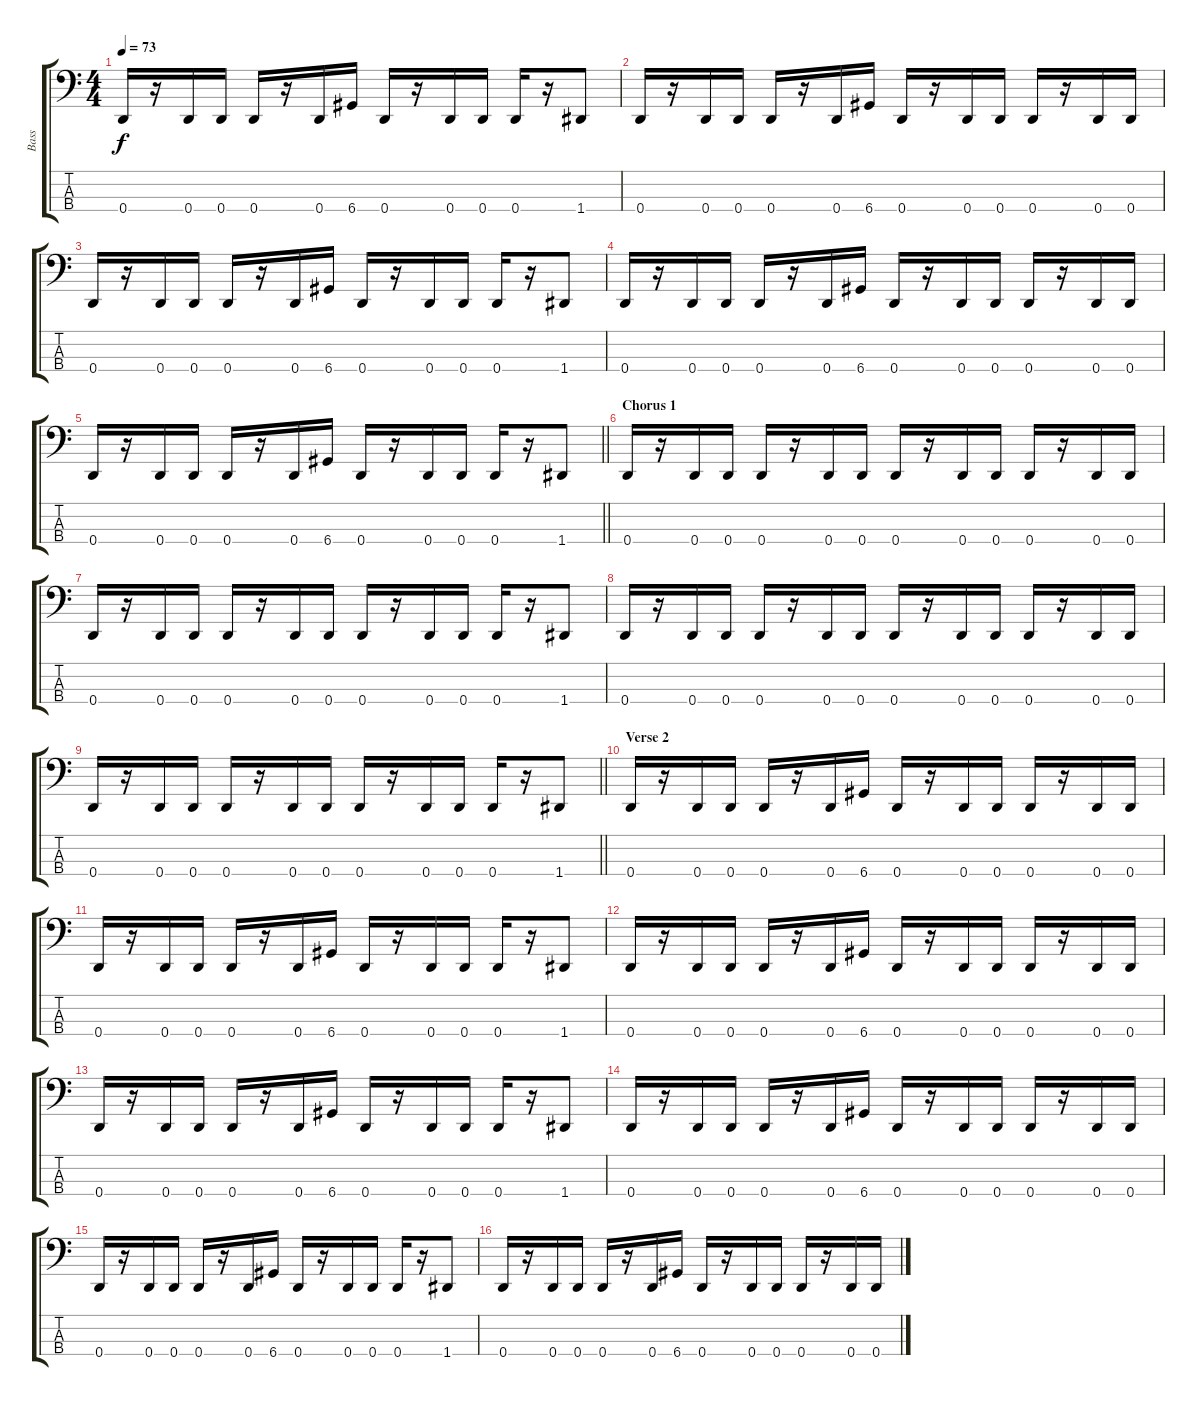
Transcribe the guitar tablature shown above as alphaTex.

\track ("Bass" "Bass") {instrument electricbasspick}
\staff {score tabs}
\tuning (G2 D2 A1 D1) {hide}
\ts (4 4)
\tempo 73
\clef f4
\ks c
0.4.16{dy f} r.16 0.4.16 0.4.16 0.4.16 r.16 0.4.16 6.4.16 0.4.16 r.16 0.4.16 0.4.16 0.4.16 r.16 1.4.8 |
0.4.16 r.16 0.4.16 0.4.16 0.4.16 r.16 0.4.16 6.4.16 0.4.16 r.16 0.4.16 0.4.16 0.4.16 r.16 0.4.16 0.4.16 |
0.4.16 r.16 0.4.16 0.4.16 0.4.16 r.16 0.4.16 6.4.16 0.4.16 r.16 0.4.16 0.4.16 0.4.16 r.16 1.4.8 |
0.4.16 r.16 0.4.16 0.4.16 0.4.16 r.16 0.4.16 6.4.16 0.4.16 r.16 0.4.16 0.4.16 0.4.16 r.16 0.4.16 0.4.16 |
\barLineRight lightlight
0.4.16 r.16 0.4.16 0.4.16 0.4.16 r.16 0.4.16 6.4.16 0.4.16 r.16 0.4.16 0.4.16 0.4.16 r.16 1.4.8 |
\section ("" "Chorus 1")
0.4.16 r.16 0.4.16 0.4.16 0.4.16 r.16 0.4.16 0.4.16 0.4.16 r.16 0.4.16 0.4.16 0.4.16 r.16 0.4.16 0.4.16 |
0.4.16 r.16 0.4.16 0.4.16 0.4.16 r.16 0.4.16 0.4.16 0.4.16 r.16 0.4.16 0.4.16 0.4.16 r.16 1.4.8 |
0.4.16 r.16 0.4.16 0.4.16 0.4.16 r.16 0.4.16 0.4.16 0.4.16 r.16 0.4.16 0.4.16 0.4.16 r.16 0.4.16 0.4.16 |
\barLineRight lightlight
0.4.16 r.16 0.4.16 0.4.16 0.4.16 r.16 0.4.16 0.4.16 0.4.16 r.16 0.4.16 0.4.16 0.4.16 r.16 1.4.8 |
\section ("" "Verse 2")
0.4.16 r.16 0.4.16 0.4.16 0.4.16 r.16 0.4.16 6.4.16 0.4.16 r.16 0.4.16 0.4.16 0.4.16 r.16 0.4.16 0.4.16 |
0.4.16 r.16 0.4.16 0.4.16 0.4.16 r.16 0.4.16 6.4.16 0.4.16 r.16 0.4.16 0.4.16 0.4.16 r.16 1.4.8 |
0.4.16 r.16 0.4.16 0.4.16 0.4.16 r.16 0.4.16 6.4.16 0.4.16 r.16 0.4.16 0.4.16 0.4.16 r.16 0.4.16 0.4.16 |
0.4.16 r.16 0.4.16 0.4.16 0.4.16 r.16 0.4.16 6.4.16 0.4.16 r.16 0.4.16 0.4.16 0.4.16 r.16 1.4.8 |
0.4.16 r.16 0.4.16 0.4.16 0.4.16 r.16 0.4.16 6.4.16 0.4.16 r.16 0.4.16 0.4.16 0.4.16 r.16 0.4.16 0.4.16 |
0.4.16 r.16 0.4.16 0.4.16 0.4.16 r.16 0.4.16 6.4.16 0.4.16 r.16 0.4.16 0.4.16 0.4.16 r.16 1.4.8 |
0.4.16 r.16 0.4.16 0.4.16 0.4.16 r.16 0.4.16 6.4.16 0.4.16 r.16 0.4.16 0.4.16 0.4.16 r.16 0.4.16 0.4.16
